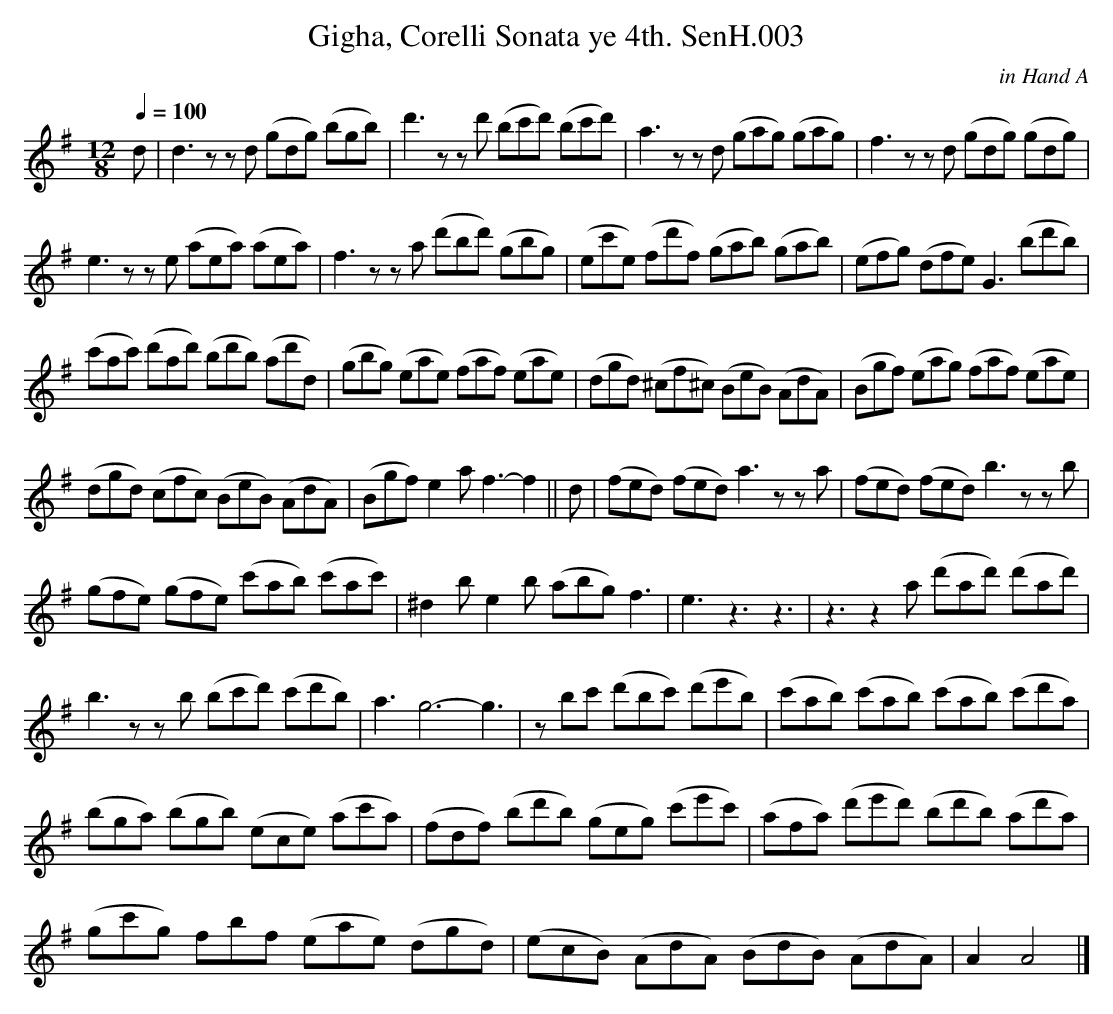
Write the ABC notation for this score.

X:1
T:Gigha, Corelli Sonata ye 4th. SenH.003
C:in Hand A
Q:1/4=100
M:12/8
L:1/8
K:G
d | d3 zzd (gdg) (bgb) | d'3 zzd' (bc'd') (bc'd') | a3 zzd (gag) (gag) | f3 zzd (gdg) (gdg) |
e3 zz e (aea) (aea) | f3 zz a (d'bd') (gbg) | (ec'e) (fd'f) (gab) (gab) |(efg) (dfe) G3 (bd'b) |
(c'ac') (d'ad') (bd'b) (ad'd) | (gbg) (eae) (faf) (eae) | (dgd) (^cf^c) (BeB) (AdA)  | (Bgf) (eag) (faf) (eae) |
(dgd) (cfc) (BeB) (AdA) | (Bgf) e2a f3-f2 || d | (fed) (fed) a3 zza | (fed) (fed) b3 zzb |
(gfe) (gfe) (c'ab) (c'ac') | ^d2be2b (abg) f3 | e3 z3z3 |z3 z2a (d'ad') (d'ad') |
b3 zzb (bc'd') (c'd'b) | a3 g6-g3 | zbc' (d'bc') (d'e'b) | (c'ab) (c'ab) (c'ab) (c'd'a) |
(bga) (bgb) (ece) (ac'a) | (fdf) (bd'b) (geg) (c'e'c') | (afa) (d'e'd') (bd'b )(ad'a)|
(gc'g) fbf (eae) (dgd) |(ecB) (AdA) (BdB) (AdA)|A2A4|]
